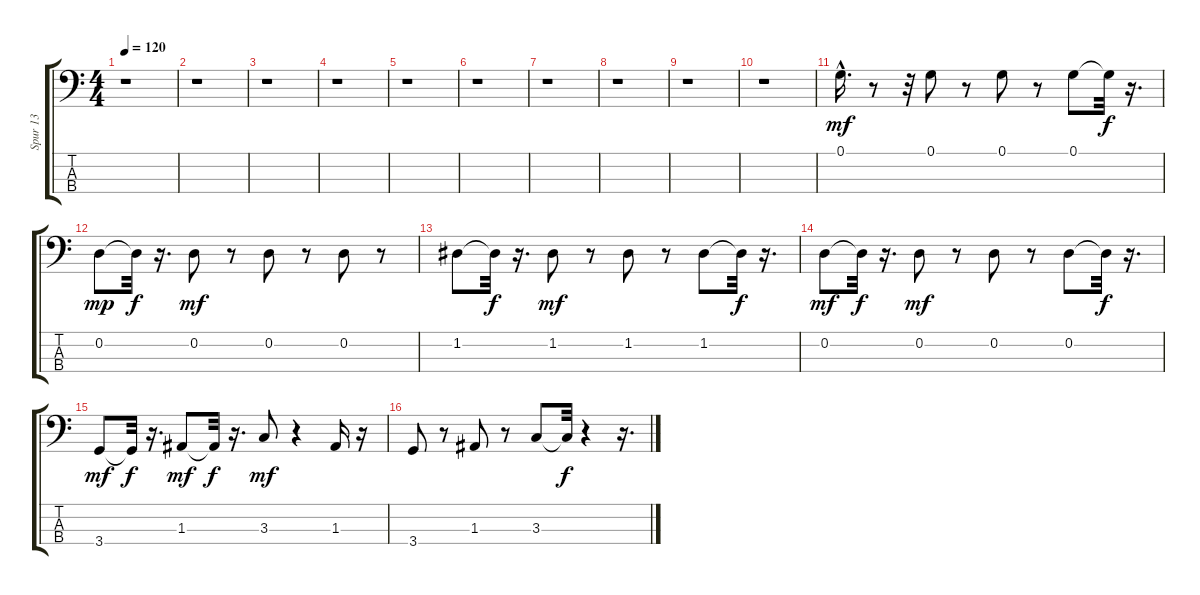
\track ("Spur 13" "Spur 13") {instrument acousticbass}
\staff {score tabs}
\tuning (G2 D2 A1 E1) {hide}
\ts (4 4)
\tempo 120
\clef f4
\ks c
r.1{dy mf instrument acousticbass} |
r.1 |
r.1 |
r.1 |
r.1 |
r.1 |
r.1 |
r.1 |
r.1 |
r.1 |
0.1{hac}.16{d} r.8 r.32 0.1.8 r.8 0.1.8 r.8 0.1.8 0.1{t}.32{dy f} r.16{d} |
0.2.8{dy mp} 0.2{t}.32{dy f} r.16{d} 0.2.8{dy mf} r.8 0.2.8 r.8 0.2.8 r.8 |
1.2.8 1.2{t}.32{dy f} r.16{d} 1.2.8{dy mf} r.8 1.2.8 r.8 1.2.8 1.2{t}.32{dy f} r.16{d} |
0.2.8{dy mf} 0.2{t}.32{dy f} r.16{d} 0.2.8{dy mf} r.8 0.2.8 r.8 0.2.8 0.2{t}.32{dy f} r.16{d} |
3.4.8{dy mf} 3.4{t}.32{dy f} r.16{d} 1.3.8{dy mf} 1.3{t}.32{dy f} r.16{d} 3.3.8{dy mf} r.4 1.3.16 r.16 |
3.4.8 r.8 1.3.8 r.8 3.3.8 3.3{t}.32{dy f} r.4 r.16{d}
